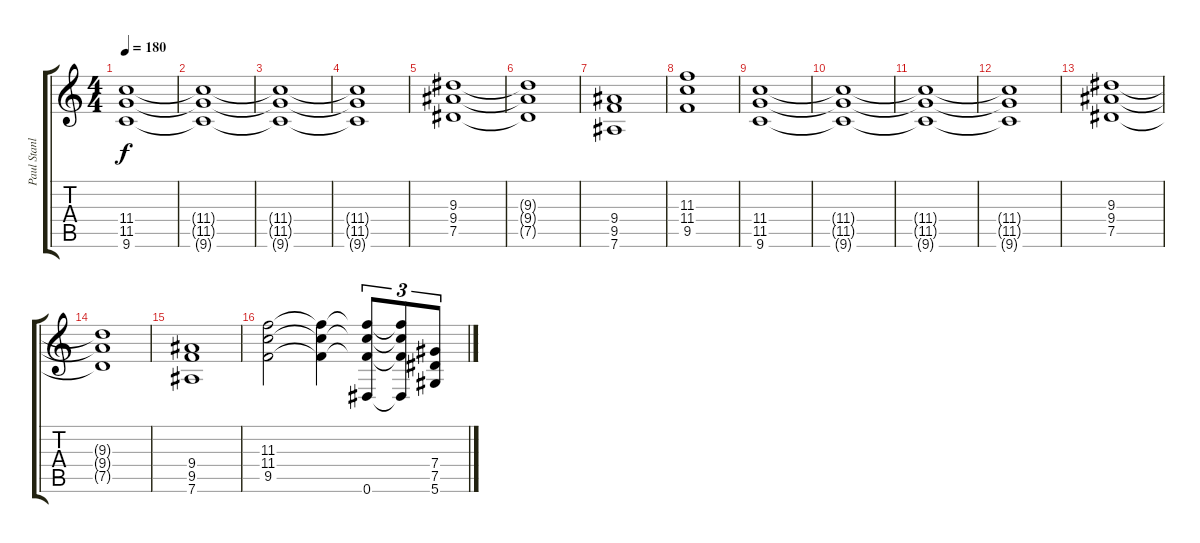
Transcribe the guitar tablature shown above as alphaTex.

\track ("Paul Stanley" "Paul Stanl") {instrument distortionguitar}
\staff {score tabs}
\tuning (Eb4 Bb3 Gb3 Db3 Ab2 Eb2) {hide}
\ts (4 4)
\tempo 180
\clef g2
\ks c
(11.4 11.5 9.6).1{dy f} |
(11.4{t} 11.5{t} 9.6{t}).1 |
(11.4{t} 11.5{t} 9.6{t}).1 |
(11.4{t} 11.5{t} 9.6{t}).1 |
(9.3 9.4 7.5).1 |
(9.3{t} 9.4{t} 7.5{t}).1 |
(9.4 9.5 7.6).1 |
(11.3 11.4 9.5).1 |
(11.4 11.5 9.6).1 |
(11.4{t} 11.5{t} 9.6{t}).1 |
(11.4{t} 11.5{t} 9.6{t}).1 |
(11.4{t} 11.5{t} 9.6{t}).1 |
(9.3 9.4 7.5).1 |
(9.3{t} 9.4{t} 7.5{t}).1 |
(9.4 9.5 7.6).1 |
(11.3 11.4 9.5).2 (11.3{t} 11.4{t} 9.5{t}).4 (11.3{t} 11.4{t} 9.5{t} 0.6).8{tu (3 2)} (11.3{t} 11.4{t} 9.5{t} 0.6{t}).8{tu (3 2)} (7.4 7.5 5.6).8{tu (3 2)}
